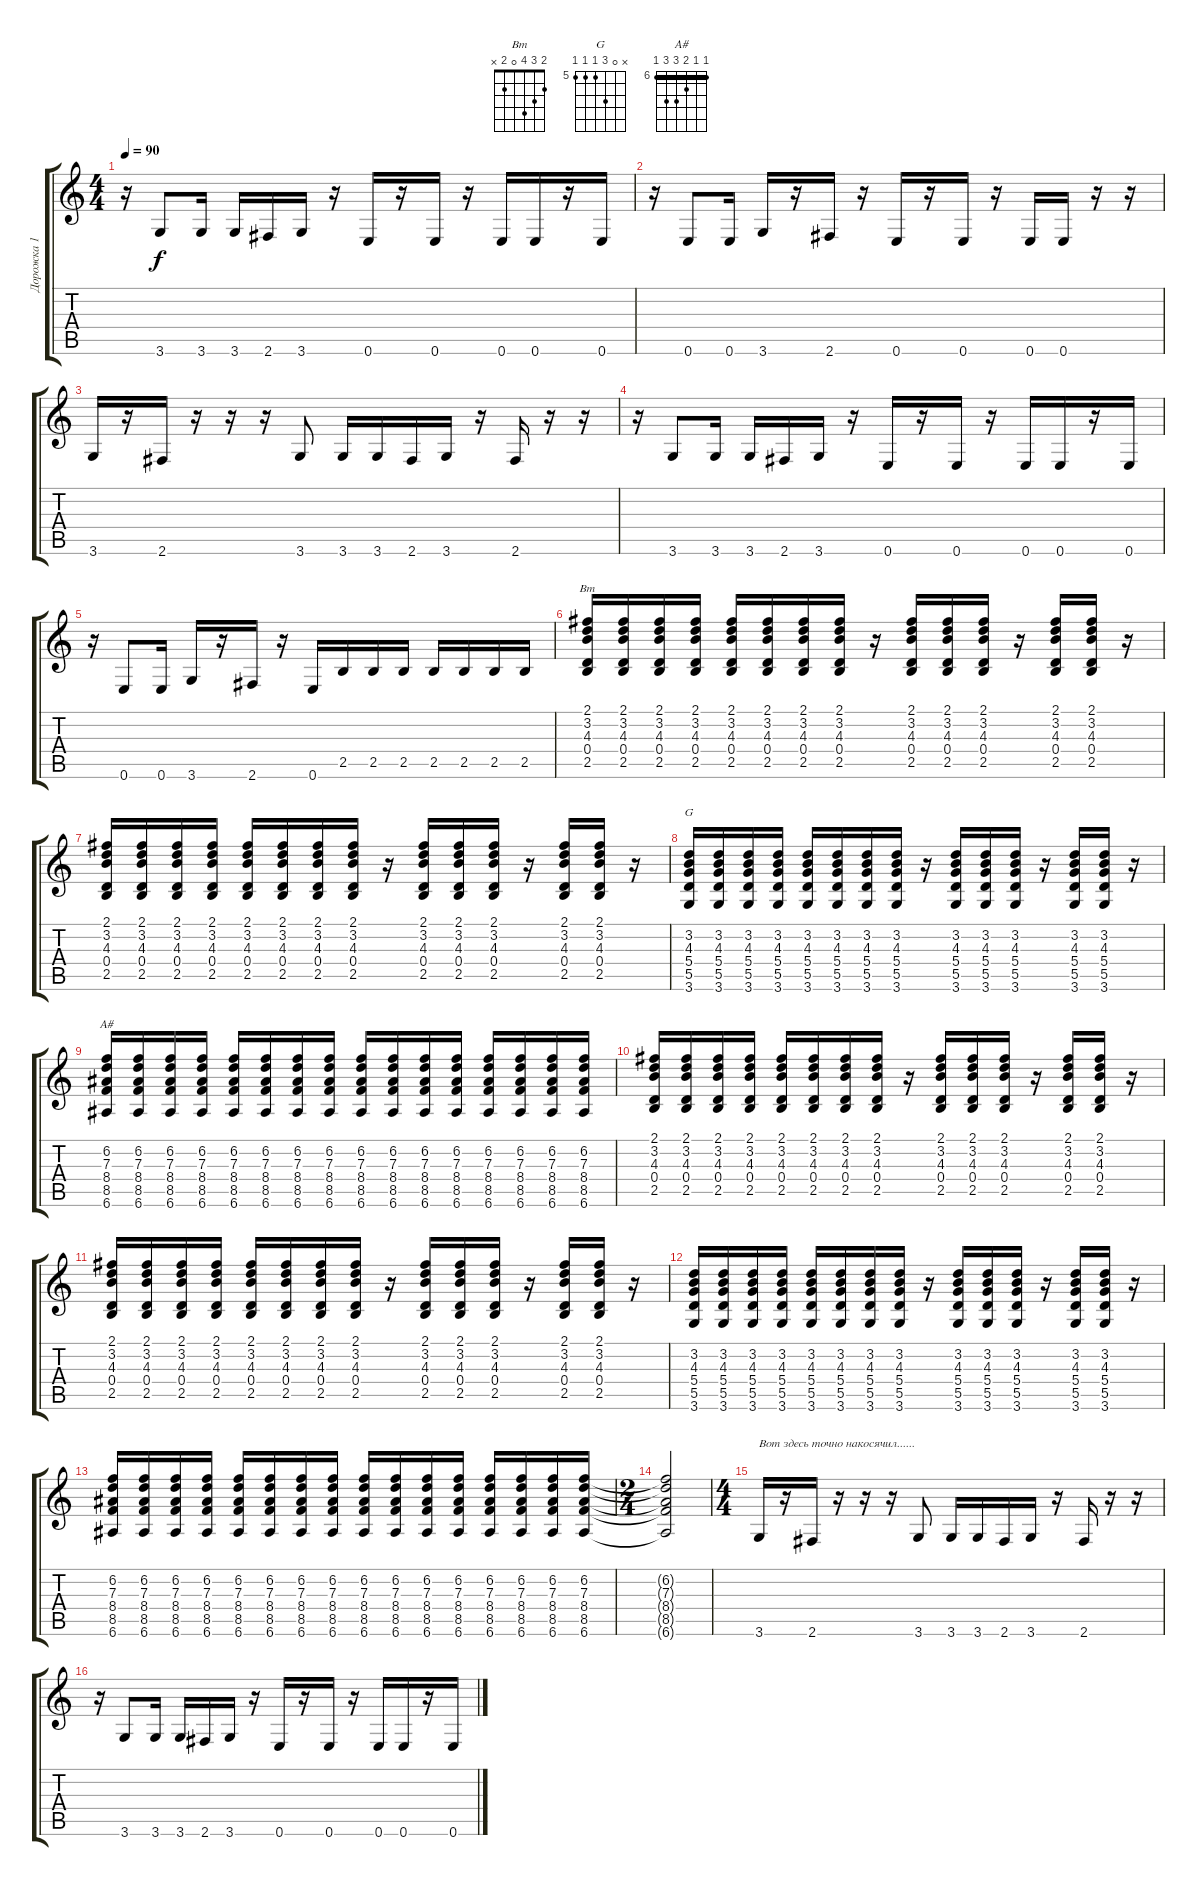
\track ("Дорожка 1" "Дорожка 1") {instrument distortionguitar}
\staff {score tabs}
\tuning (E4 B3 G3 D3 A2 E2) {hide}
\chord ("Bm" 2 3 4 0 2 x)
\chord ("G" x 0 7 5 5 5) {firstfret 5}
\chord ("A#" 6 6 7 8 8 6) {firstfret 6 barre 6}
\ts (4 4)
\tempo 90
\clef g2
\ks c
r.16{dy f} 3.6.8 3.6.16 3.6.16 2.6.16 3.6.16 r.16 0.6.16 r.16 0.6.16 r.16 0.6.16 0.6.16 r.16 0.6.16 |
r.16 0.6.8 0.6.16 3.6.16 r.16 2.6.16 r.16 0.6.16 r.16 0.6.16 r.16 0.6.16 0.6.16 r.16 r.16 |
3.6.16 r.16 2.6.16 r.16 r.16 r.16 3.6.8 3.6.16 3.6.16 2.6.16 3.6.16 r.16 2.6.16 r.16 r.16 |
r.16 3.6.8 3.6.16 3.6.16 2.6.16 3.6.16 r.16 0.6.16 r.16 0.6.16 r.16 0.6.16 0.6.16 r.16 0.6.16 |
r.16 0.6.8 0.6.16 3.6.16 r.16 2.6.16 r.16 0.6.16 2.5.16 2.5.16 2.5.16 2.5.16 2.5.16 2.5.16 2.5.16 |
(2.1 3.2 4.3 0.4 2.5).16{ch "Bm"} (2.1 3.2 4.3 0.4 2.5).16 (2.1 3.2 4.3 0.4 2.5).16 (2.1 3.2 4.3 0.4 2.5).16 (2.1 3.2 4.3 0.4 2.5).16 (2.1 3.2 4.3 0.4 2.5).16 (2.1 3.2 4.3 0.4 2.5).16 (2.1 3.2 4.3 0.4 2.5).16 r.16 (2.1 3.2 4.3 0.4 2.5).16 (2.1 3.2 4.3 0.4 2.5).16 (2.1 3.2 4.3 0.4 2.5).16 r.16 (2.1 3.2 4.3 0.4 2.5).16 (2.1 3.2 4.3 0.4 2.5).16 r.16 |
(2.1 3.2 4.3 0.4 2.5).16 (2.1 3.2 4.3 0.4 2.5).16 (2.1 3.2 4.3 0.4 2.5).16 (2.1 3.2 4.3 0.4 2.5).16 (2.1 3.2 4.3 0.4 2.5).16 (2.1 3.2 4.3 0.4 2.5).16 (2.1 3.2 4.3 0.4 2.5).16 (2.1 3.2 4.3 0.4 2.5).16 r.16 (2.1 3.2 4.3 0.4 2.5).16 (2.1 3.2 4.3 0.4 2.5).16 (2.1 3.2 4.3 0.4 2.5).16 r.16 (2.1 3.2 4.3 0.4 2.5).16 (2.1 3.2 4.3 0.4 2.5).16 r.16 |
(3.2 4.3 5.4 5.5 3.6).16{ch "G"} (3.2 4.3 5.4 5.5 3.6).16 (3.2 4.3 5.4 5.5 3.6).16 (3.2 4.3 5.4 5.5 3.6).16 (3.2 4.3 5.4 5.5 3.6).16 (3.2 4.3 5.4 5.5 3.6).16 (3.2 4.3 5.4 5.5 3.6).16 (3.2 4.3 5.4 5.5 3.6).16 r.16 (3.2 4.3 5.4 5.5 3.6).16 (3.2 4.3 5.4 5.5 3.6).16 (3.2 4.3 5.4 5.5 3.6).16 r.16 (3.2 4.3 5.4 5.5 3.6).16 (3.2 4.3 5.4 5.5 3.6).16 r.16 |
(6.2 7.3 8.4 8.5 6.6).16{ch "A#"} (6.2 7.3 8.4 8.5 6.6).16 (6.2 7.3 8.4 8.5 6.6).16 (6.2 7.3 8.4 8.5 6.6).16 (6.2 7.3 8.4 8.5 6.6).16 (6.2 7.3 8.4 8.5 6.6).16 (6.2 7.3 8.4 8.5 6.6).16 (6.2 7.3 8.4 8.5 6.6).16 (6.2 7.3 8.4 8.5 6.6).16 (6.2 7.3 8.4 8.5 6.6).16 (6.2 7.3 8.4 8.5 6.6).16 (6.2 7.3 8.4 8.5 6.6).16 (6.2 7.3 8.4 8.5 6.6).16 (6.2 7.3 8.4 8.5 6.6).16 (6.2 7.3 8.4 8.5 6.6).16 (6.2 7.3 8.4 8.5 6.6).16 |
(2.1 3.2 4.3 0.4 2.5).16 (2.1 3.2 4.3 0.4 2.5).16 (2.1 3.2 4.3 0.4 2.5).16 (2.1 3.2 4.3 0.4 2.5).16 (2.1 3.2 4.3 0.4 2.5).16 (2.1 3.2 4.3 0.4 2.5).16 (2.1 3.2 4.3 0.4 2.5).16 (2.1 3.2 4.3 0.4 2.5).16 r.16 (2.1 3.2 4.3 0.4 2.5).16 (2.1 3.2 4.3 0.4 2.5).16 (2.1 3.2 4.3 0.4 2.5).16 r.16 (2.1 3.2 4.3 0.4 2.5).16 (2.1 3.2 4.3 0.4 2.5).16 r.16 |
(2.1 3.2 4.3 0.4 2.5).16 (2.1 3.2 4.3 0.4 2.5).16 (2.1 3.2 4.3 0.4 2.5).16 (2.1 3.2 4.3 0.4 2.5).16 (2.1 3.2 4.3 0.4 2.5).16 (2.1 3.2 4.3 0.4 2.5).16 (2.1 3.2 4.3 0.4 2.5).16 (2.1 3.2 4.3 0.4 2.5).16 r.16 (2.1 3.2 4.3 0.4 2.5).16 (2.1 3.2 4.3 0.4 2.5).16 (2.1 3.2 4.3 0.4 2.5).16 r.16 (2.1 3.2 4.3 0.4 2.5).16 (2.1 3.2 4.3 0.4 2.5).16 r.16 |
(3.2 4.3 5.4 5.5 3.6).16 (3.2 4.3 5.4 5.5 3.6).16 (3.2 4.3 5.4 5.5 3.6).16 (3.2 4.3 5.4 5.5 3.6).16 (3.2 4.3 5.4 5.5 3.6).16 (3.2 4.3 5.4 5.5 3.6).16 (3.2 4.3 5.4 5.5 3.6).16 (3.2 4.3 5.4 5.5 3.6).16 r.16 (3.2 4.3 5.4 5.5 3.6).16 (3.2 4.3 5.4 5.5 3.6).16 (3.2 4.3 5.4 5.5 3.6).16 r.16 (3.2 4.3 5.4 5.5 3.6).16 (3.2 4.3 5.4 5.5 3.6).16 r.16 |
(6.2 7.3 8.4 8.5 6.6).16 (6.2 7.3 8.4 8.5 6.6).16 (6.2 7.3 8.4 8.5 6.6).16 (6.2 7.3 8.4 8.5 6.6).16 (6.2 7.3 8.4 8.5 6.6).16 (6.2 7.3 8.4 8.5 6.6).16 (6.2 7.3 8.4 8.5 6.6).16 (6.2 7.3 8.4 8.5 6.6).16 (6.2 7.3 8.4 8.5 6.6).16 (6.2 7.3 8.4 8.5 6.6).16 (6.2 7.3 8.4 8.5 6.6).16 (6.2 7.3 8.4 8.5 6.6).16 (6.2 7.3 8.4 8.5 6.6).16 (6.2 7.3 8.4 8.5 6.6).16 (6.2 7.3 8.4 8.5 6.6).16 (6.2 7.3 8.4 8.5 6.6).16 |
\ts (2 4)
(6.2{t} 7.3{t} 8.4{t} 8.5{t} 6.6{t}).2 |
\ts (4 4)
3.6.16{txt "Вот здесь точно накосячил......"} r.16 2.6.16 r.16 r.16 r.16 3.6.8 3.6.16 3.6.16 2.6.16 3.6.16 r.16 2.6.16 r.16 r.16 |
r.16 3.6.8 3.6.16 3.6.16 2.6.16 3.6.16 r.16 0.6.16 r.16 0.6.16 r.16 0.6.16 0.6.16 r.16 0.6.16
